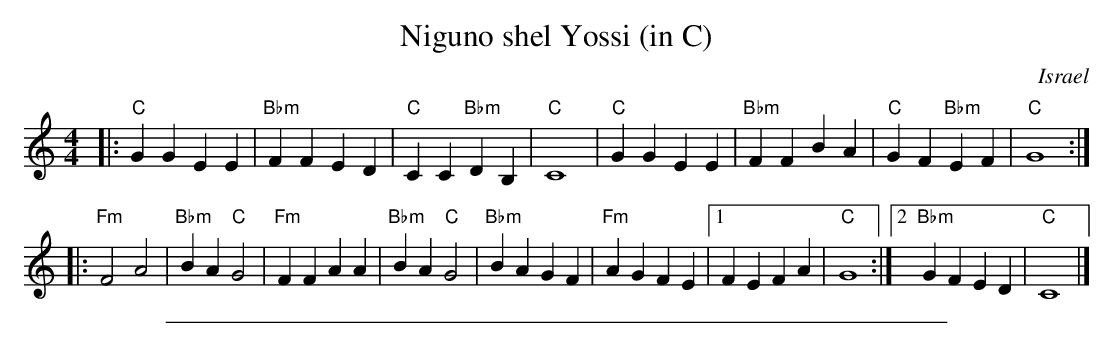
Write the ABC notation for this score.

X:1
T: Niguno shel Yossi (in C)
O: Israel
M: 4/4
L: 1/4
K: _B=e_A_d	% C freygish
|: "C"GG EE | "Bbm"FFED | "C"CC "Bbm"DB, | "C"C4 \
| "C"GG EE | "Bbm"FF BA | "C"GF "Bbm"EF | "C"G4 :|
|: "Fm"F2 A2 | "Bbm"BA "C"G2 | "Fm"FF AA | "Bbm"BA "C"G2 \
| "Bbm"BA GF | "Fm"AG FE |1 FE FA | "C"G4 :|2 "Bbm"GF ED | "C"C4 |]
